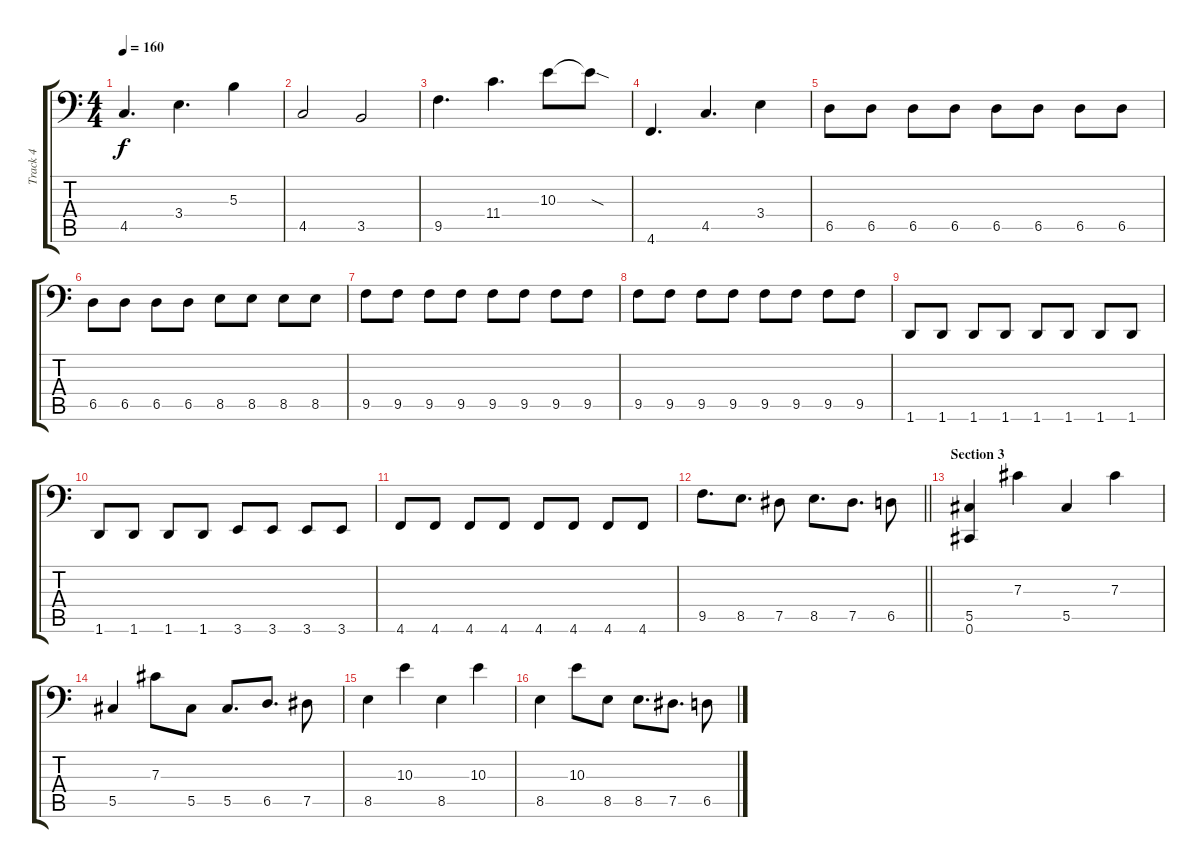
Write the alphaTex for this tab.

\track ("Track 4" "Track 4") {instrument slapbass1}
\staff {score tabs}
\tuning (Eb3 Bb2 Gb2 Db2 Ab1 Db1) {hide}
\ts (4 4)
\tempo 160
\clef f4
\ks c
4.5.4{d dy f} 3.4.4{d} 5.3.4 |
4.5.2 3.5.2 |
9.5.4{d} 11.4.4{d} 10.3.8 10.3{sod t}.8 |
4.6.4{d} 4.5.4{d} 3.4.4 |
6.5.8 6.5.8 6.5.8 6.5.8 6.5.8 6.5.8 6.5.8 6.5.8 |
6.5.8 6.5.8 6.5.8 6.5.8 8.5.8 8.5.8 8.5.8 8.5.8 |
9.5.8 9.5.8 9.5.8 9.5.8 9.5.8 9.5.8 9.5.8 9.5.8 |
9.5.8 9.5.8 9.5.8 9.5.8 9.5.8 9.5.8 9.5.8 9.5.8 |
1.6.8 1.6.8 1.6.8 1.6.8 1.6.8 1.6.8 1.6.8 1.6.8 |
1.6.8 1.6.8 1.6.8 1.6.8 3.6.8 3.6.8 3.6.8 3.6.8 |
4.6.8 4.6.8 4.6.8 4.6.8 4.6.8 4.6.8 4.6.8 4.6.8 |
\barLineRight lightlight
9.5.8{d} 8.5.8{d} 7.5.8 8.5.8{d} 7.5.8{d} 6.5.8 |
\section ("" "Section 3")
(5.5 0.6).4 7.3.4 5.5.4 7.3.4 |
5.5.4 7.3.8 5.5.8 5.5.8{d} 6.5.8{d} 7.5.8 |
8.5.4 10.3.4 8.5.4 10.3.4 |
8.5.4 10.3.8 8.5.8 8.5.8{d} 7.5.8{d} 6.5.8
